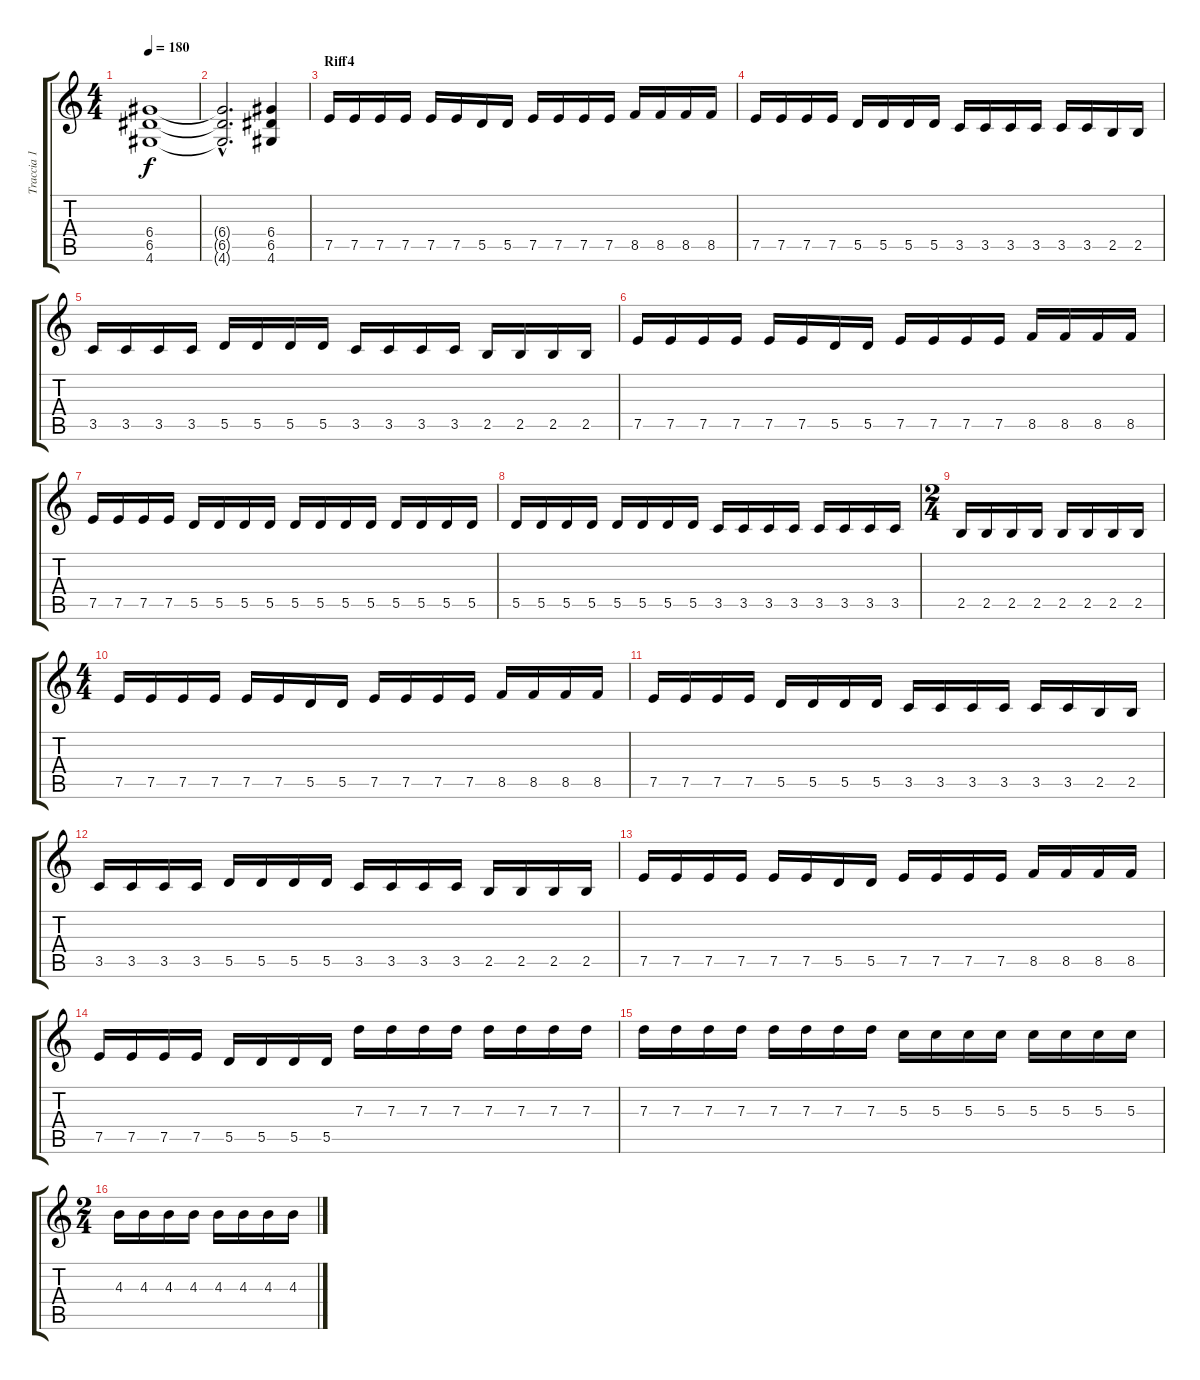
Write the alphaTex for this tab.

\track ("Traccia 1" "Traccia 1") {instrument overdrivenguitar}
\staff {score tabs}
\tuning (E4 B3 G3 D3 A2 E2) {hide}
\ts (4 4)
\tempo 180
\clef g2
\ks c
(6.4 6.5 4.6).1{dy f} |
(6.4{hac t} 6.5{hac t} 4.6{hac t}).2{d} (6.4 6.5 4.6).4 |
\section ("" "Riff4")
7.5.16 7.5.16 7.5.16 7.5.16 7.5.16 7.5.16 5.5.16 5.5.16 7.5.16 7.5.16 7.5.16 7.5.16 8.5.16 8.5.16 8.5.16 8.5.16 |
7.5.16 7.5.16 7.5.16 7.5.16 5.5.16 5.5.16 5.5.16 5.5.16 3.5.16 3.5.16 3.5.16 3.5.16 3.5.16 3.5.16 2.5.16 2.5.16 |
3.5.16 3.5.16 3.5.16 3.5.16 5.5.16 5.5.16 5.5.16 5.5.16 3.5.16 3.5.16 3.5.16 3.5.16 2.5.16 2.5.16 2.5.16 2.5.16 |
7.5.16 7.5.16 7.5.16 7.5.16 7.5.16 7.5.16 5.5.16 5.5.16 7.5.16 7.5.16 7.5.16 7.5.16 8.5.16 8.5.16 8.5.16 8.5.16 |
7.5.16 7.5.16 7.5.16 7.5.16 5.5.16 5.5.16 5.5.16 5.5.16 5.5.16 5.5.16 5.5.16 5.5.16 5.5.16 5.5.16 5.5.16 5.5.16 |
5.5.16 5.5.16 5.5.16 5.5.16 5.5.16 5.5.16 5.5.16 5.5.16 3.5.16 3.5.16 3.5.16 3.5.16 3.5.16 3.5.16 3.5.16 3.5.16 |
\ts (2 4)
2.5.16 2.5.16 2.5.16 2.5.16 2.5.16 2.5.16 2.5.16 2.5.16 |
\ts (4 4)
7.5.16 7.5.16 7.5.16 7.5.16 7.5.16 7.5.16 5.5.16 5.5.16 7.5.16 7.5.16 7.5.16 7.5.16 8.5.16 8.5.16 8.5.16 8.5.16 |
7.5.16 7.5.16 7.5.16 7.5.16 5.5.16 5.5.16 5.5.16 5.5.16 3.5.16 3.5.16 3.5.16 3.5.16 3.5.16 3.5.16 2.5.16 2.5.16 |
3.5.16 3.5.16 3.5.16 3.5.16 5.5.16 5.5.16 5.5.16 5.5.16 3.5.16 3.5.16 3.5.16 3.5.16 2.5.16 2.5.16 2.5.16 2.5.16 |
7.5.16 7.5.16 7.5.16 7.5.16 7.5.16 7.5.16 5.5.16 5.5.16 7.5.16 7.5.16 7.5.16 7.5.16 8.5.16 8.5.16 8.5.16 8.5.16 |
7.5.16 7.5.16 7.5.16 7.5.16 5.5.16 5.5.16 5.5.16 5.5.16 7.3.16 7.3.16 7.3.16 7.3.16 7.3.16 7.3.16 7.3.16 7.3.16 |
7.3.16 7.3.16 7.3.16 7.3.16 7.3.16 7.3.16 7.3.16 7.3.16 5.3.16 5.3.16 5.3.16 5.3.16 5.3.16 5.3.16 5.3.16 5.3.16 |
\ts (2 4)
4.3.16 4.3.16 4.3.16 4.3.16 4.3.16 4.3.16 4.3.16 4.3.16
